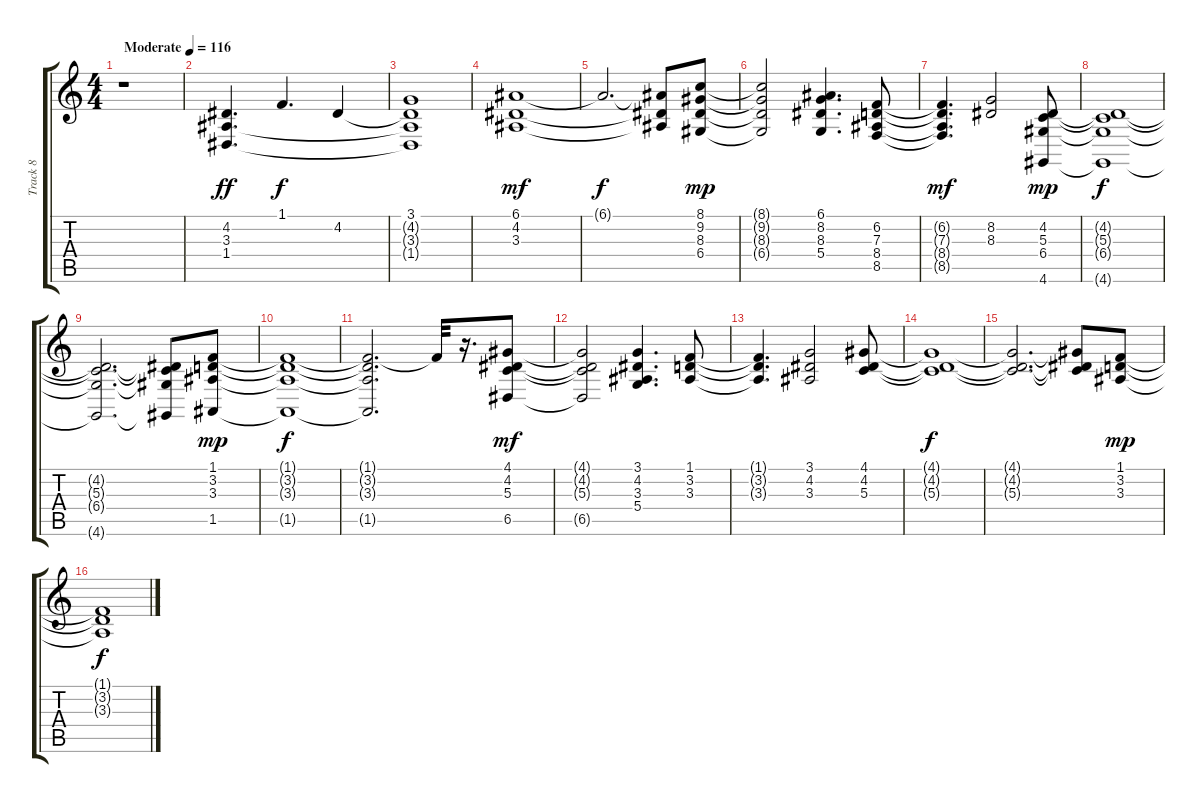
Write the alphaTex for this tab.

\track ("Track 8" "Track 8") {instrument stringensemble1}
\staff {score tabs}
\tuning (E4 B3 G3 D3 A2 E2) {hide}
\ts (4 4)
\tempo (116 "Moderate")
\clef g2
\ks c
r.1{dy ff instrument stringensemble1} |
(4.2 3.3 1.4).4{d} 1.1.4{d dy f} 4.2.4 |
(3.1 4.2{t} 3.3{t} 1.4{t}).1 |
(6.1 4.2 3.3).1{dy mf} |
6.1{t}.2{d dy f} (6.1{t} 4.2{t} 3.3{t}).8 (8.1 9.2 8.3 6.4).8{dy mp} |
(8.1{t} 9.2{t} 8.3{t} 6.4{t}).2 (6.1 8.2 8.3 5.4).4{d} (6.2 7.3 8.4 8.5).8 |
(6.2{t} 7.3{t} 8.4{t} 8.5{t}).4{d dy mf} (8.2 8.3).2 (4.2 5.3 6.4 4.6).8{dy mp} |
(4.2{t} 5.3{t} 6.4{t} 4.6{t}).1{dy f} |
(4.2{t} 5.3{t} 6.4{t} 4.6{t}).2{d} (4.2{t} 5.3{t} 6.4{t} 4.6{t}).8 (1.1 3.2 3.3 1.5).8{dy mp} |
(1.1{t} 3.2{t} 3.3{t} 1.5{t}).1{dy f} |
(1.1{t} 3.2{t} 3.3{t} 1.5{t}).2{d} 1.1{t}.32 r.16{d} (4.1 4.2 5.3 6.5).8{dy mf} |
(4.1{t} 4.2{t} 5.3{t} 6.5{t}).2 (3.1 4.2 3.3 5.4).4{d} (1.1 3.2 3.3).8 |
(1.1{t} 3.2{t} 3.3{t}).4{d} (3.1 4.2 3.3).2 (4.1 4.2 5.3).8 |
(4.1{t} 4.2{t} 5.3{t}).1{dy f} |
(4.1{t} 4.2{t} 5.3{t}).2{d} (4.1{t} 4.2{t} 5.3{t}).8 (1.1 3.2 3.3).8{dy mp} |
(1.1{t} 3.2{t} 3.3{t}).1{dy f}
